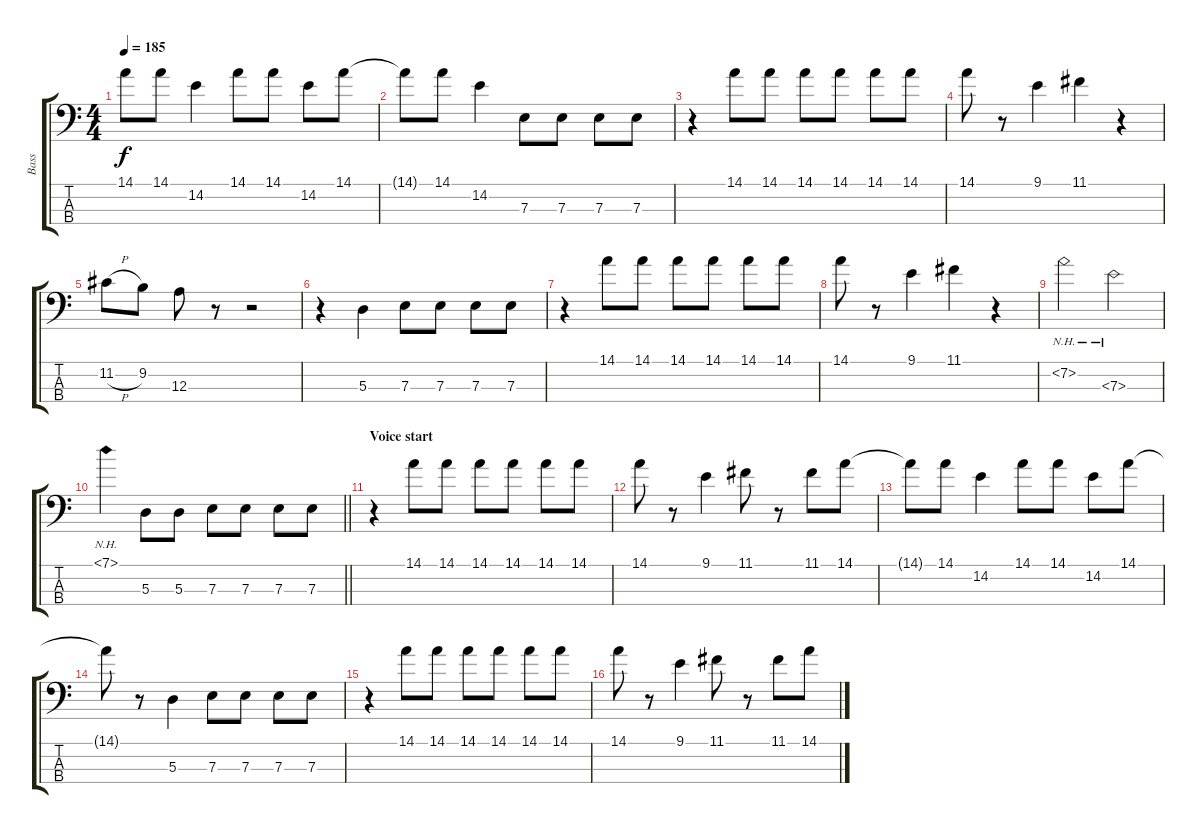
\track ("Bass" "Bass") {instrument electricbassfinger}
\staff {score tabs}
\tuning (G2 D2 A1 E1) {hide}
\ts (4 4)
\tempo 185
\clef f4
\ks c
14.1{t}.8{dy f} 14.1.8 14.2.4 14.1.8 14.1.8 14.2.8 14.1.8 |
14.1{t}.8 14.1.8 14.2.4 7.3.8 7.3.8 7.3.8 7.3.8 |
r.4 14.1.8 14.1.8 14.1.8 14.1.8 14.1.8 14.1.8 |
14.1.8 r.8 9.1.4 11.1.4 r.4 |
11.2{h}.8 9.2.8 12.3.8 r.8 r.2 |
r.4 5.3.4 7.3.8 7.3.8 7.3.8 7.3.8 |
r.4 14.1.8 14.1.8 14.1.8 14.1.8 14.1.8 14.1.8 |
14.1.8 r.8 9.1.4 11.1.4 r.4 |
7.2{nh}.2 7.3{nh}.2 |
\barLineRight lightlight
7.1{nh}.4 5.3.8 5.3.8 7.3.8 7.3.8 7.3.8 7.3.8 |
\section ("" "Voice start")
r.4 14.1.8 14.1.8 14.1.8 14.1.8 14.1.8 14.1.8 |
14.1.8 r.8 9.1.4 11.1.8 r.8 11.1.8 14.1.8 |
14.1{t}.8 14.1.8 14.2.4 14.1.8 14.1.8 14.2.8 14.1.8 |
14.1{t}.8 r.8 5.3.4 7.3.8 7.3.8 7.3.8 7.3.8 |
r.4 14.1.8 14.1.8 14.1.8 14.1.8 14.1.8 14.1.8 |
14.1.8 r.8 9.1.4 11.1.8 r.8 11.1.8 14.1.8
